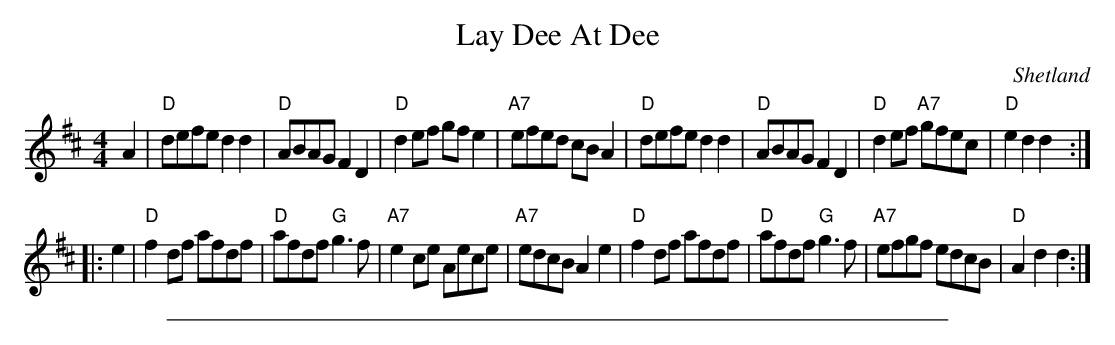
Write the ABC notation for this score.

X:1
T: Lay Dee At Dee
O:Shetland
M:4/4
L:1/8
K:D
A2 \
| "D"defe d2d2 | "D"ABAG F2D2 | "D"d2ef     gfe2 | "A7"efed cBA2 \
| "D"defe d2d2 | "D"ABAG F2D2 | "D"d2ef "A7"gfec |  "D"e2d2 d2 :|
|: e2 \
| "D"f2df afdf | "D"afdf "G"g3f | "A7"e2ce Aece | "A7"edcB A2e2 \
| "D"f2df afdf | "D"afdf "G"g3f | "A7"efgf edcB |  "D"A2d2 d2 :|
